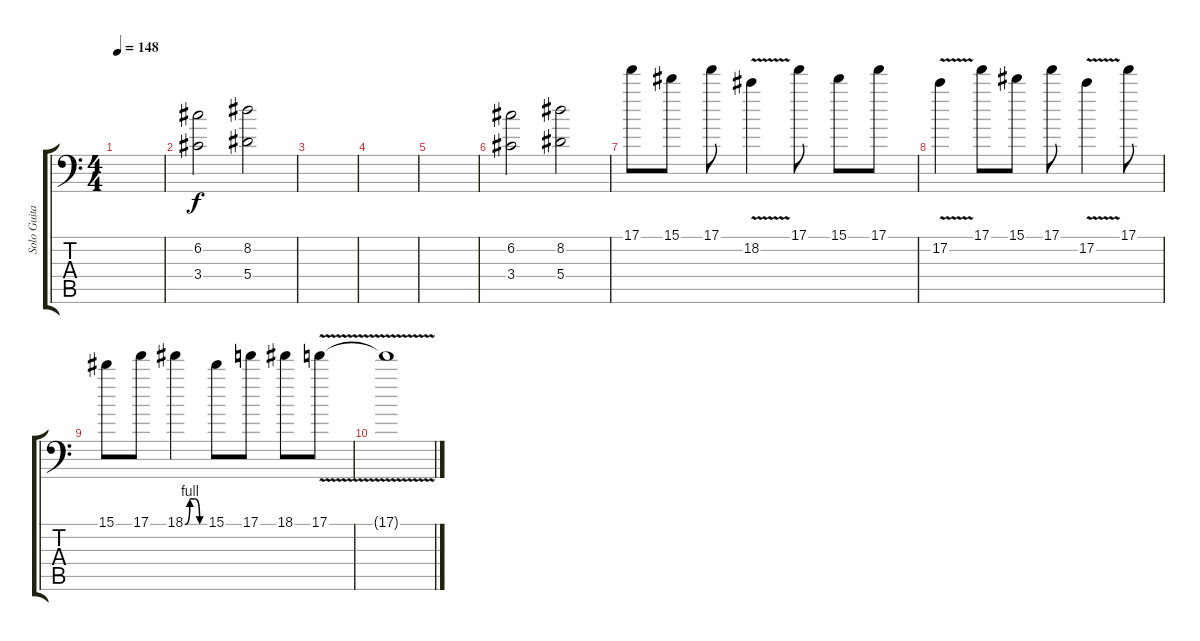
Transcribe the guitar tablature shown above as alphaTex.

\track ("Solo Guitar 2" "Solo Guita") {instrument distortionguitar}
\staff {score tabs}
\tuning (C4 G3 Eb3 Bb2 F2 Bb1) {hide}
\ts (4 4)
\tempo 148
\clef f4
\ks c
|
(6.2 3.4).2{instrument choiraahs} (8.2 5.4).2 |
|
|
|
(6.2 3.4).2{instrument choiraahs} (8.2 5.4).2 |
17.1.8{volume 11 balance 6 instrument distortionguitar} 15.1.8 17.1.8 18.2{v}.4 17.1.8 15.1.8 17.1.8 |
17.2{v}.4{volume 11 balance 6 instrument distortionguitar} 17.1.8 15.1.8 17.1.8 17.2{v}.4 17.1.8 |
15.1.8{volume 11 balance 6 instrument distortionguitar} 17.1.8 18.1{be (custom 0 0 15 4 30 4 45 0 60 0)}.4 15.1.8 17.1.8 18.1.8 17.1{v}.8 |
17.1{t}.1
